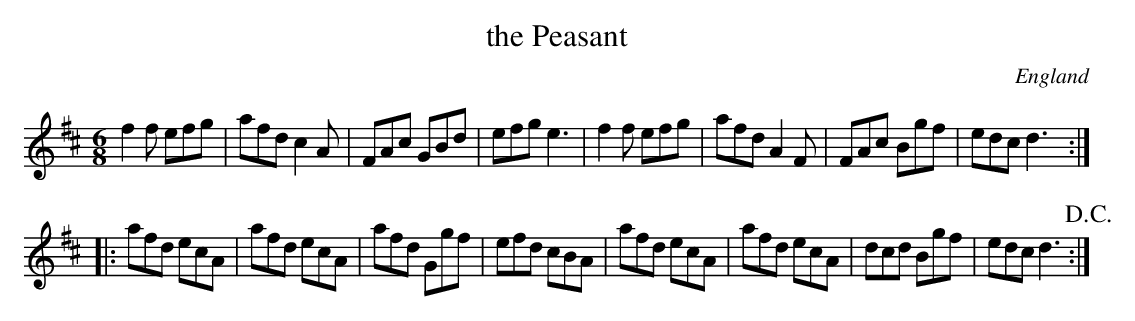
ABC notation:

X:1
T:the Peasant
L:1/8
M:6/8
O:England
K:D major
f2f efg | afd c2A | FAc GBd | efg e3 | \
f2f efg | afd A2F | FAc Bgf | edc d3 ::
afd ecA | afd ecA | afd Ggf | efd cBA | \
afd ecA | afd ecA | dcd Bgf | edc d3 !D.C.! :|
